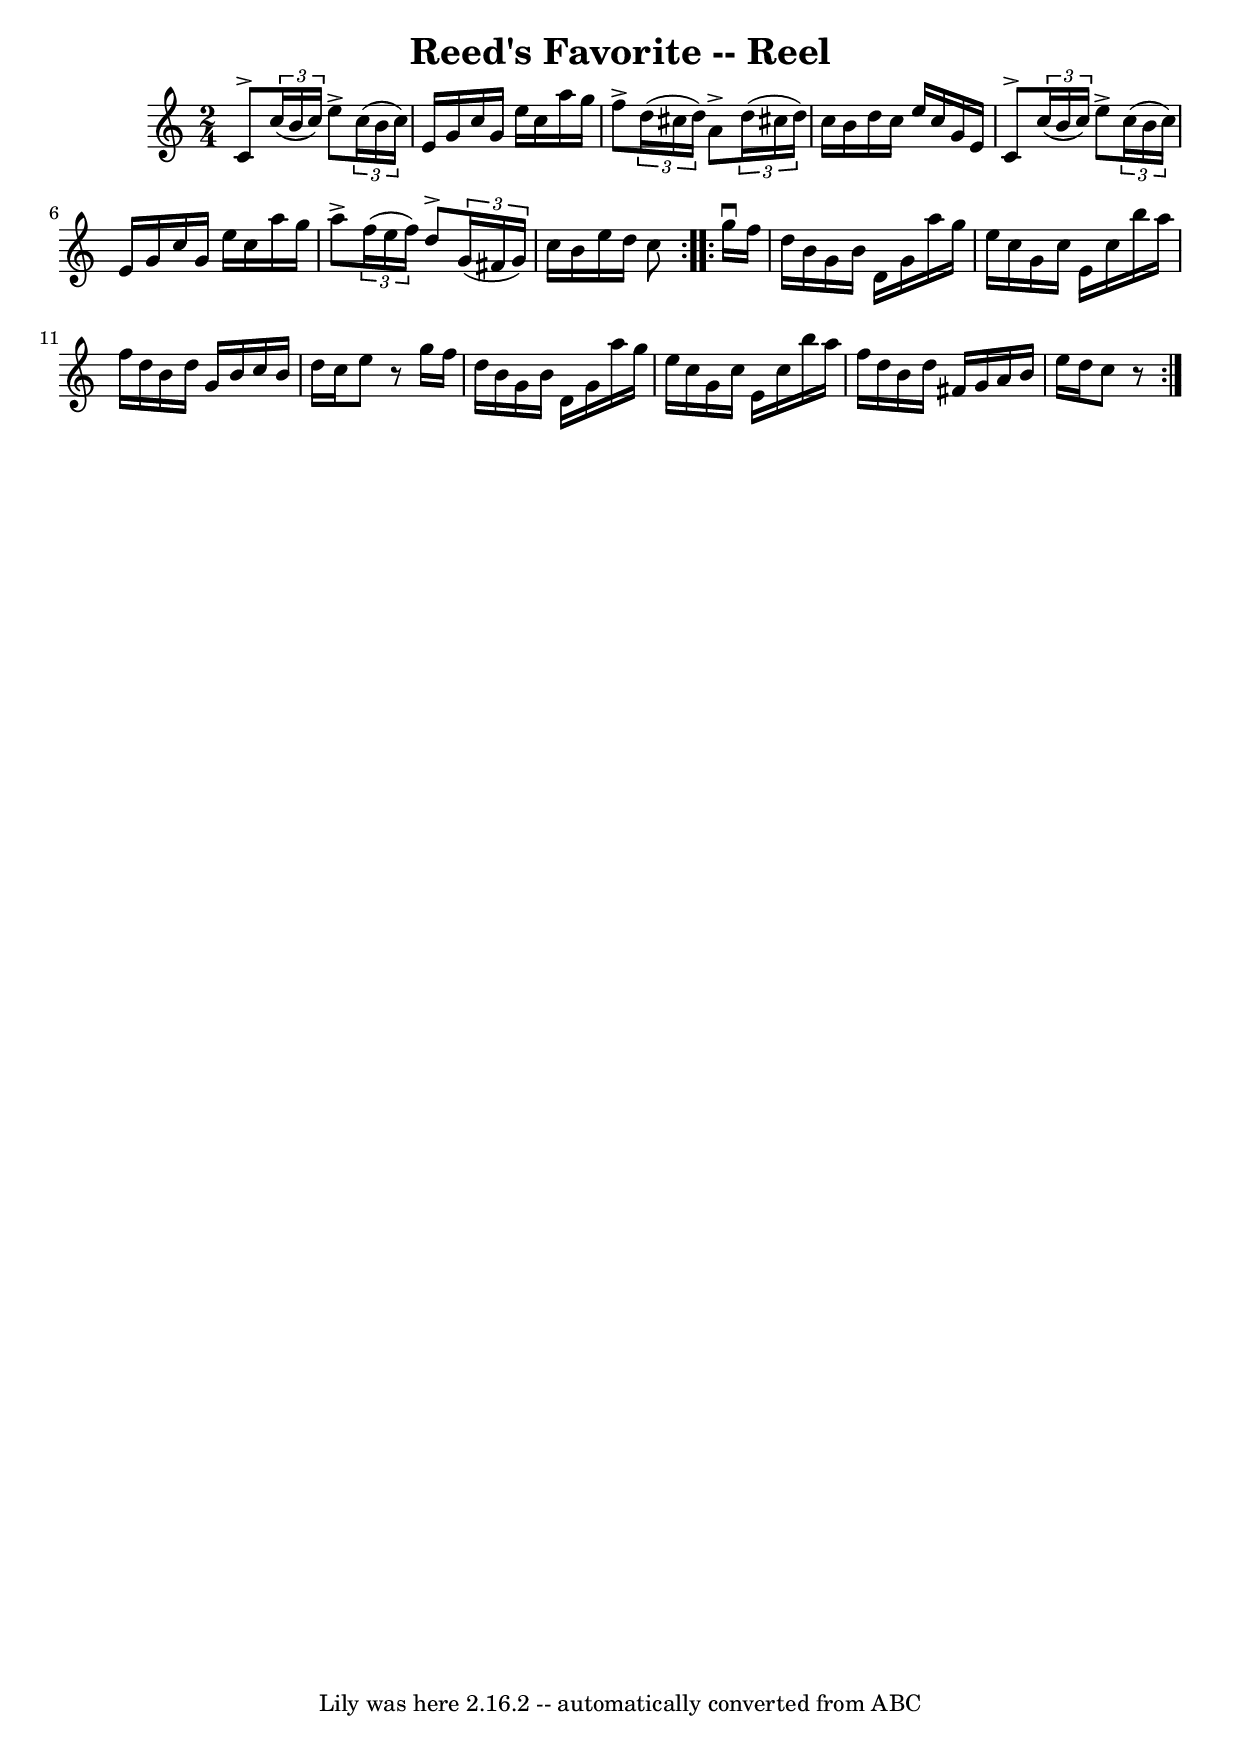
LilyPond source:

\version "2.16.2"
\include "Mammoth.ily"
\header {
  %% book = "Ryan's Mammoth Collection"
 crossRefNumber = "1"
 footnotes = ""
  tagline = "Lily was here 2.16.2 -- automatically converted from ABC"
  title = "Reed's Favorite -- Reel"

}
voicedefault =  {



  \repeat volta 2 {

    \time 2/4 
    \key c \major
 c'8^\accent   \times 2/3 { c''16 (b'16 c''16 
			       ) 
			     } e''8^\accent   \times 2/3 { c''16 (b'16 c''16)  							 }    |
 e'16 g'16 c''16 g'16 e''16 c''16 a''16 g''16     |
    
 f''8^\accent   \times 2/3 { d''16 (cis''16 d''16) 
			      } a'8^\accent   \times 2/3 { d''16 (cis''!16 d''16)  			  }    |
 c''16 b'16 d''16 c''16 e''16 c''16 g'16 e'16     |
    
 c'8^\accent   \times 2/3 { c''16 (b'16 c''16) 
			     } e''8^\accent   
    \times 2/3 { c''16 (b'16 c''16)  	       }    |
 e'16 g'16 c''16 g'16 e''16 c''16 a''16 g''16     |
 a''8^\accent   
    \times 2/3 { f''16 (e''16 f''16) 
	       } d''8^\accent   \times 2/3 {   
		 g'16 (fis'16 g'16)  	       }    |
 c''16 b'16 e''16 d''16      
 c''8    
  } 
  \repeat volta 2 {
 g''16^\downbow f''16 d''16 b'16 g'16 b'16 d'16 g'16     |
 a''16 g''16 e''16 c''16 g'16 c''16 e'16 c''16     |
 b''16 a''16 f''16 d''16 b'16 d''16 g'16 b'16     |
 c''16 b'16 d''16 c''16 e''8    r8    |
 g''16 f''16 d''16 b'16 g'16 b'16 d'16 g'16     |
 a''16 g''16 e''16 c''16 g'16 c''16 e'16 c''16     |
 b''16 a''16 f''16 d''16 b'16 d''16 fis'16 g'16     |
 a'16 b'16 e''16 d''16 c''8    r8   
  }  
  

}

\score{
  <<

    \context Staff="default"
    {
      \voicedefault 
      
    }

  >>
  \layout {
    
  }
  \midi {
  }

}
